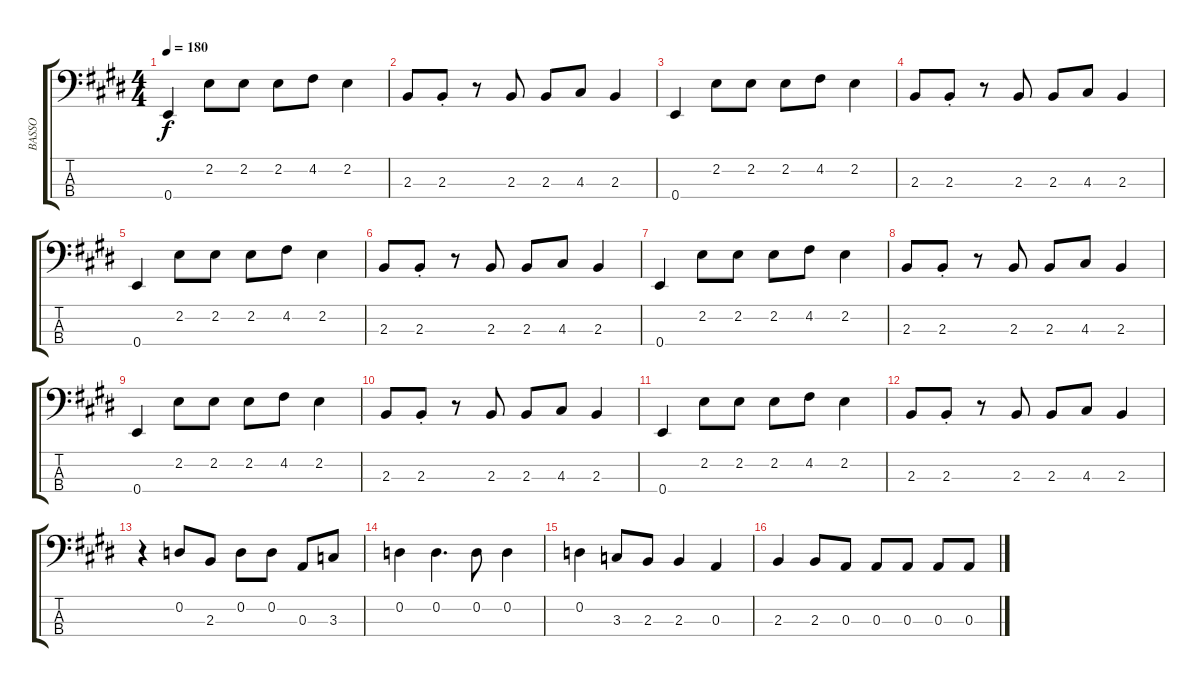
\track ("BASSO" "BASSO") {instrument electricbasspick}
\staff {score tabs}
\tuning (G2 D2 A1 E1) {hide}
\ts (4 4)
\tempo 180
\clef f4
\ks e
0.4.4{dy f} 2.2.8 2.2.8 2.2.8 4.2.8 2.2.4 |
2.3.8 2.3{st}.8 r.8 2.3.8 2.3.8 4.3.8 2.3.4 |
0.4.4 2.2.8 2.2.8 2.2.8 4.2.8 2.2.4 |
2.3.8 2.3{st}.8 r.8 2.3.8 2.3.8 4.3.8 2.3.4 |
0.4.4 2.2.8 2.2.8 2.2.8 4.2.8 2.2.4 |
2.3.8 2.3{st}.8 r.8 2.3.8 2.3.8 4.3.8 2.3.4 |
0.4.4 2.2.8 2.2.8 2.2.8 4.2.8 2.2.4 |
2.3.8 2.3{st}.8 r.8 2.3.8 2.3.8 4.3.8 2.3.4 |
0.4.4 2.2.8 2.2.8 2.2.8 4.2.8 2.2.4 |
2.3.8 2.3{st}.8 r.8 2.3.8 2.3.8 4.3.8 2.3.4 |
0.4.4 2.2.8 2.2.8 2.2.8 4.2.8 2.2.4 |
2.3.8 2.3{st}.8 r.8 2.3.8 2.3.8 4.3.8 2.3.4 |
r.4 0.2.8 2.3.8 0.2.8 0.2.8 0.3.8 3.3.8 |
0.2.4 0.2.4{d} 0.2.8 0.2.4 |
0.2.4 3.3.8 2.3.8 2.3.4 0.3.4 |
2.3.4 2.3.8 0.3.8 0.3.8 0.3.8 0.3.8 0.3.8
